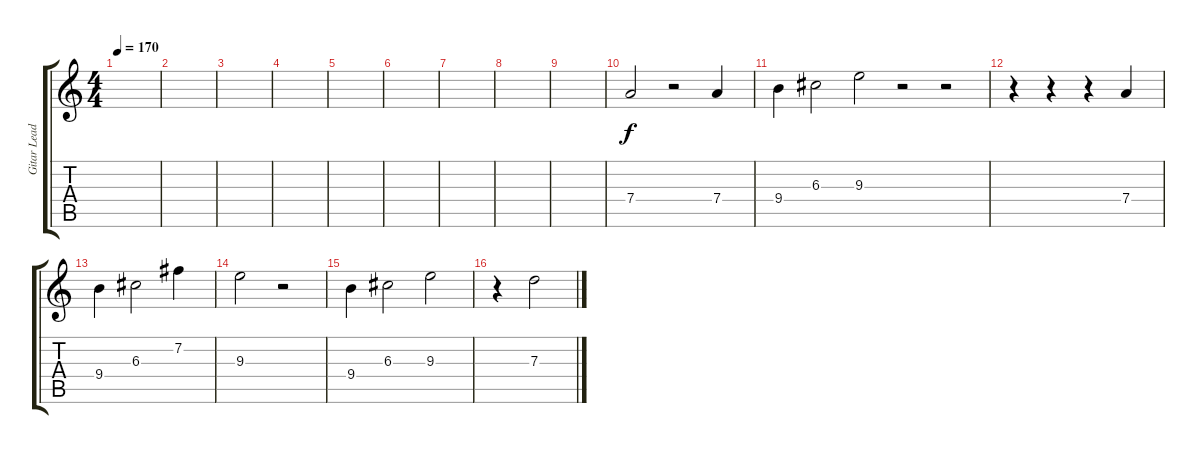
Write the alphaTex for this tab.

\track ("Gitar Lead" "Gitar Lead") {instrument acousticguitarsteel}
\staff {score tabs}
\tuning (E4 B3 G3 D3 A2 E2) {hide}
\ts (4 4)
\tempo 170
\clef g2
\ks c
|
|
|
|
|
|
|
|
|
7.4.2 r.2 7.4.4 |
9.4.4 6.3.2 9.3.2 r.2 r.2 |
r.4 r.4 r.4 7.4.4 |
9.4.4 6.3.2 7.2.4 |
9.3.2 r.2 |
9.4.4 6.3.2 9.3.2 |
r.4 7.3.2
